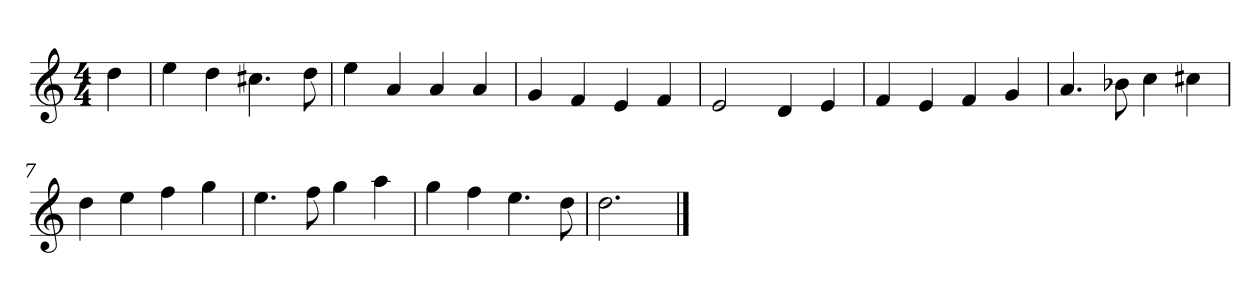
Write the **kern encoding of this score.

**kern
*part1
*staff1
*k[]
*M4/4
*MM120
=
4dd
=1
4ee
4dd
4.cc#X
8dd
=2
4ee
4a
4a
4a
=3
4g
4f
4e
4f
=4
2e
4d
4e
=5
4f
4e
4f
4g
=6
4.a
8b-X
4cc
4cc#X
=7
4dd
4ee
4ff
4gg
=8
4.ee
8ff
4gg
4aa
=9
4gg
4ff
4.ee
8dd
=10
2.dd
==
*-
